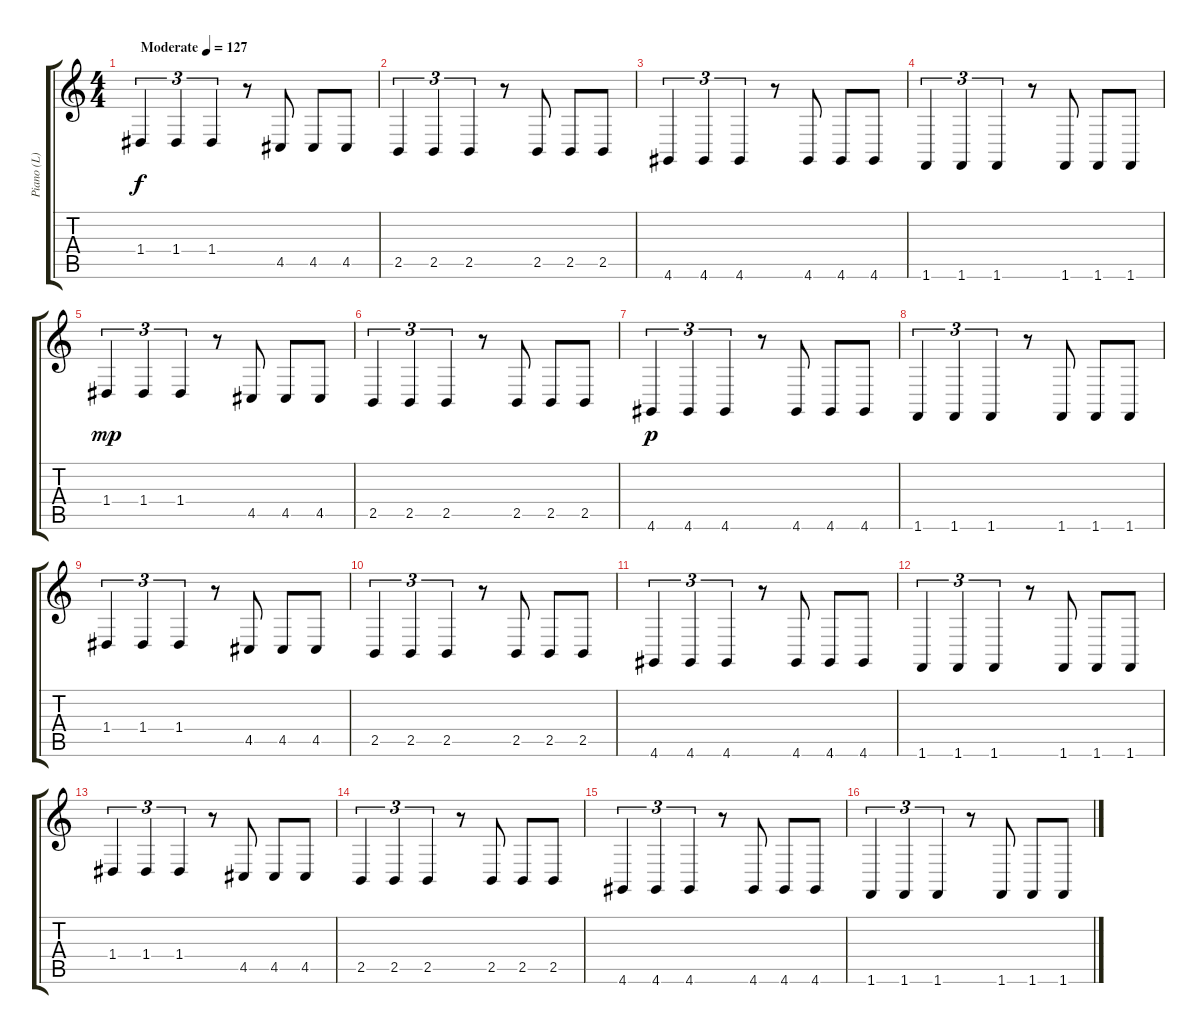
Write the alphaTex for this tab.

\track ("Piano (L)" "Piano (L)") {instrument acousticgrandpiano}
\staff {score tabs}
\tuning (E4 B3 G3 D3 A2 E2) {hide}
\ts (4 4)
\tempo (127 "Moderate")
\clef g2
\ks c
1.4.4{tu (3 2) dy f instrument acousticgrandpiano} 1.4.4{tu (3 2)} 1.4.4{tu (3 2)} r.8 4.5.8 4.5.8 4.5.8 |
2.5.4{tu (3 2)} 2.5.4{tu (3 2)} 2.5.4{tu (3 2)} r.8 2.5.8 2.5.8 2.5.8 |
4.6.4{tu (3 2)} 4.6.4{tu (3 2)} 4.6.4{tu (3 2)} r.8 4.6.8 4.6.8 4.6.8 |
1.6.4{tu (3 2)} 1.6.4{tu (3 2)} 1.6.4{tu (3 2)} r.8 1.6.8 1.6.8 1.6.8 |
1.4.4{tu (3 2) dy mp} 1.4.4{tu (3 2)} 1.4.4{tu (3 2)} r.8 4.5.8 4.5.8 4.5.8 |
2.5.4{tu (3 2)} 2.5.4{tu (3 2)} 2.5.4{tu (3 2)} r.8 2.5.8 2.5.8 2.5.8 |
4.6.4{tu (3 2) dy p} 4.6.4{tu (3 2)} 4.6.4{tu (3 2)} r.8 4.6.8 4.6.8 4.6.8 |
1.6.4{tu (3 2)} 1.6.4{tu (3 2)} 1.6.4{tu (3 2)} r.8 1.6.8 1.6.8 1.6.8 |
1.4.4{tu (3 2)} 1.4.4{tu (3 2)} 1.4.4{tu (3 2)} r.8 4.5.8 4.5.8 4.5.8 |
2.5.4{tu (3 2)} 2.5.4{tu (3 2)} 2.5.4{tu (3 2)} r.8 2.5.8 2.5.8 2.5.8 |
4.6.4{tu (3 2)} 4.6.4{tu (3 2)} 4.6.4{tu (3 2)} r.8 4.6.8 4.6.8 4.6.8 |
1.6.4{tu (3 2)} 1.6.4{tu (3 2)} 1.6.4{tu (3 2)} r.8 1.6.8 1.6.8 1.6.8 |
1.4.4{tu (3 2)} 1.4.4{tu (3 2)} 1.4.4{tu (3 2)} r.8 4.5.8 4.5.8 4.5.8 |
2.5.4{tu (3 2)} 2.5.4{tu (3 2)} 2.5.4{tu (3 2)} r.8 2.5.8 2.5.8 2.5.8 |
4.6.4{tu (3 2)} 4.6.4{tu (3 2)} 4.6.4{tu (3 2)} r.8 4.6.8 4.6.8 4.6.8 |
1.6.4{tu (3 2)} 1.6.4{tu (3 2)} 1.6.4{tu (3 2)} r.8 1.6.8 1.6.8 1.6.8
